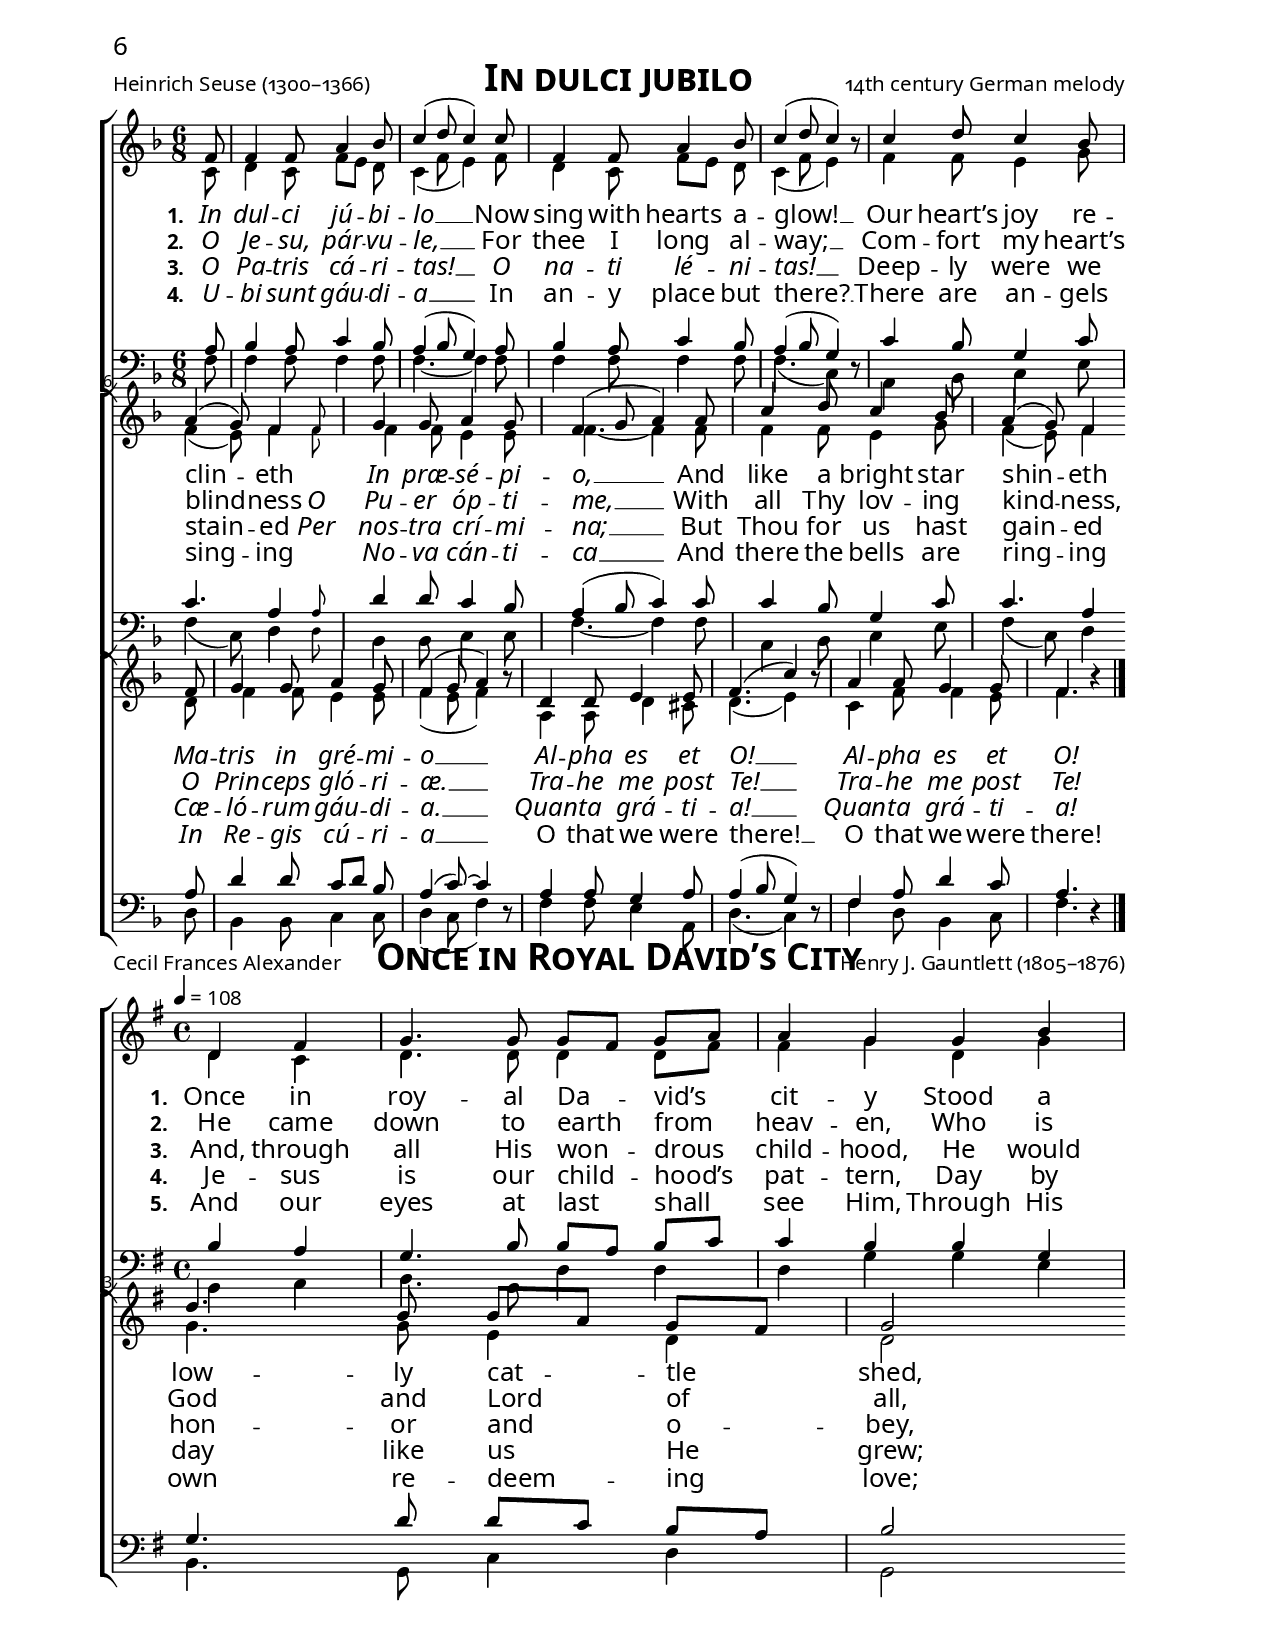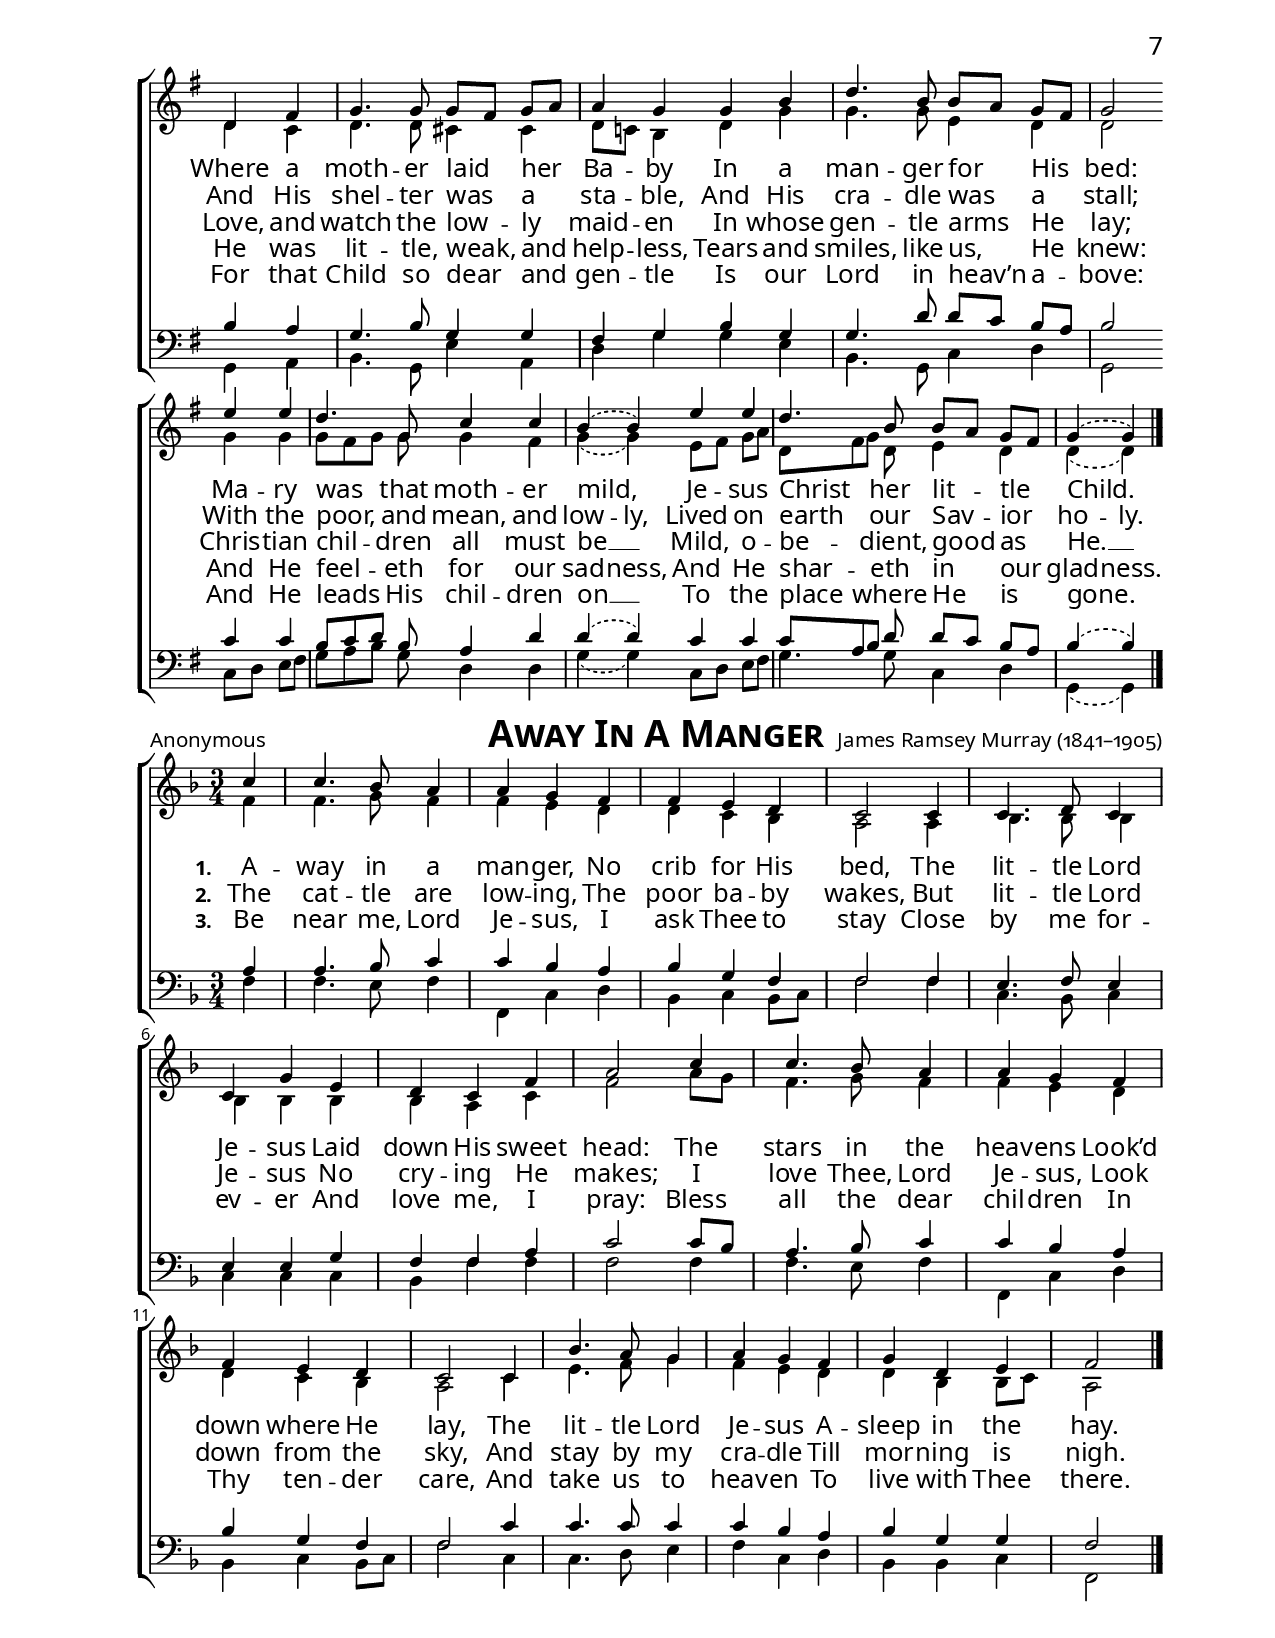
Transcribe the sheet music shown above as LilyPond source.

\version "2.14.2"
\include "util.ly"
\header {
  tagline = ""%\markup { "from" \concat{\italic "HymnsAndCarolsOfChristmas.com"}}
}
\paper {
  print-all-headers = ##t
  paper-height = 11\in
  paper-width = 8.5\in
  indent = 0\in
  %system-system-spacing = #'((basic-distance . 10) (padding . 0))
  system-system-spacing =
    #'((basic-distance . 0)
       (minimum-distance . 0)
       (padding . -5)
       (stretchability . 100))
  markup-system-spacing =
   #'((basic-distance . 0)
      (minimum-distance . 0)
      (padding . 0)
      (stretchability . 0))
  score-markup-spacing =
    #'((basic-distance . 0)
       (minimum-distance . 0)
       (padding . -20)
       (stretchability . 65))
  ragged-last-bottom = ##f
  ragged-bottom = ##f
  two-sided = ##t
  inner-margin = 1\in
  outer-margin = 0.75\in
  top-margin = 0.26\in
  bottom-margin = 0.25\in
  first-page-number = #6
  print-first-page-number = ##t
  headerLine = ""
  oddHeaderMarkup = \markup\fill-line{
     \override #'(font-name . "Garamond Premier Pro")\abs-fontsize #12.5
     \combine 
        \fill-line{"" \on-the-fly #print-page-number-check-first
        \oldStylePageNum""
        }
        \fill-line{\headerLine}
  }
  evenHeaderMarkup = \markup {
     \override #'(font-name . "Garamond Premier Pro")\abs-fontsize #12.5
     \combine
        \on-the-fly #print-page-number-check-first
        \oldStylePageNum""
        \fill-line{\headerLine}
  }
}
#(set-global-staff-size 18) \paper{ #(define fonts (make-pango-font-tree "Garamond Premier Pro" "Garamond Premier Pro" "Garamond Premier Pro" (/ 18 20))) }



global = {
  \key f \major
  \time 6/8
}

sopMusic = \relative c' {
  \partial 8 f8 |
  f4 f8 a4 bes8 |
  c4( d8 c4) c8 |
  f,4 f8 a4 bes8 |
  c4( d8 c4) b8\rest |
  c4 d8 c4 bes8 |
  
  a4( g8) f4 \teeny f8 \normalsize |
  g4 g8 a4 g8 |
  f4( g8 a4) a8 |
  c4 d8 c4 bes8 |
  a4( g8) f4 \bar"" \break f8 |
  
  g4 g8 a4 g8 |
  f4( g8 a4) b8\rest |
  d,4 d8 e4 e8 |
  f4.( c'4) b8\rest |
  a4 a8 g4 g8 |
  f4. b4\rest \bar "|."
}
sopWords = \lyricmode {
  
}

altoMusic = \relative c' {
  c8 |
  d4 c8 f[ e] d |
  c4( f8 e4) f8 |
  d4 c8 f[ e] d |
  c4( f8 e4) s8 |
  f4 f8 e4 g8 |
  
  f4( e8) f4 \teeny f8 \normalsize |
  f4 f8 e4 e8 |
  f4.~ f4 f8 |
  f4 f8 e4 g8 |
  f4( e8) f4 d8 |
  
  f4 f8 e4 e8 |
  f4( e8 f4) s8 |
  a,4 a8 d4 cis8 |
  d4.( e4) s8 |
  c4 f8 f4 e8 |
  f4. s4 \bar "|."

}
altoWords = \lyricmode {
  \dropLyricsV
  \set stanza = "1. "
  \markup\italic In \markup\italic dul -- \markup\italic ci \markup\italic jú -- \markup\italic bi -- \markup\italic lo __ Now sing with hearts a -- glow! __
  Our heart’s joy re -- clin -- eth "" \markup\italic In \markup\italic præ -- \markup\italic sé -- \markup\italic pi -- \markup\italic o, __
  And like a bright star shin -- eth
  \markup\italic Ma -- \markup\italic tris \markup\italic in \markup\italic gré -- \markup\italic mi -- \markup\italic o __
  \markup\italic Al -- \markup\italic pha \markup\italic es \markup\italic et \markup\italic O! __
  \markup\italic Al -- \markup\italic pha \markup\italic es \markup\italic et \markup\italic O!
}
altoWordsII = \lyricmode {
  \dropLyricsV
  \set stanza = "2. "
  \markup\italic O \markup\italic Je -- \markup\italic su, \markup\italic pár -- \markup\italic vu -- \markup\italic le, __
  For thee I long al -- way; __
  Com -- fort my heart’s blind -- ness
  \markup\italic O \markup\italic Pu -- \markup\italic er \markup\italic óp -- \markup\italic ti -- \markup\italic me, __
  With all Thy lov -- ing kind -- ness,
  \markup\italic O \markup\italic Prin -- \markup\italic ceps \markup\italic gló -- \markup\italic ri -- \markup\italic æ. __
  \markup\italic Tra -- \markup\italic he \markup\italic me \markup\italic post \markup\italic Te! __
  \markup\italic Tra -- \markup\italic he \markup\italic me \markup\italic post \markup\italic Te!
}
altoWordsIII = \lyricmode {
  \dropLyricsV
  \set stanza = "3. "
  \markup\italic O \markup\italic Pa -- \markup\italic tris \markup\italic cá -- \markup\italic ri -- \markup\italic tas! __
  \markup\italic O \markup\italic na -- \markup\italic ti \markup\italic lé -- \markup\italic ni -- \markup\italic tas! __
  Deep -- ly were we stain -- ed
  \markup\italic Per \markup\italic nos -- \markup\italic tra \markup\italic crí -- \markup\italic mi -- \markup\italic na; __
  But Thou for us hast gain -- ed
  \markup\italic Cæ -- \markup\italic ló -- \markup\italic rum \markup\italic gáu -- \markup\italic di -- \markup\italic a. __
  \markup\italic Quan -- \markup\italic ta \markup\italic grá -- \markup\italic ti -- \markup\italic a! __
  \markup\italic Quan -- \markup\italic ta \markup\italic grá -- \markup\italic ti -- \markup\italic a!
}
altoWordsIV = \lyricmode {
  \dropLyricsV
  \set stanza = "4. "
  \markup\italic U -- \markup\italic bi \markup\italic sunt \markup\italic gáu -- \markup\italic di -- \markup\italic a __
  In an -- y place but there? __
  There are an -- gels sing -- ing ""
  \markup\italic No -- \markup\italic va \markup\italic cán -- \markup\italic ti -- \markup\italic ca __
  And there the bells are ring -- ing
  \markup\italic In \markup\italic Re -- \markup\italic gis \markup\italic cú -- \markup\italic ri -- \markup\italic a __
  O that we were there! __
  O that we were there!
}

tenorMusic = \relative c' {
  a8 |
  bes4 a8 c4 bes8 |
  a4( bes8 g4) a8 |
  bes4 a8 c4 bes8 |
  a4( bes8 g4) s8 |
  c4 bes8 g4 c8 |
  
  c4. a4 \teeny a8 \normalsize |
  d4 d8 c4 bes8 |
  a4( bes8 c4) c8 |
  c4 bes8 g4 c8 |
  c4. a4 a8 |
  
  d4 d8 c[ d] bes |
  a4( c8)~ c4 s8 |
  a4 a8 g4 a8 |
  a4( bes8 g4) s8 |
  f4 a8 d4 c8 |
  a4. s4 \bar "|."
}
tenorWords = \lyricmode {

}

bassMusic = \relative c {
  f8 |
  f4 f8 f4 f8 |
  f4.~ f4 f8 |
  f4 f8 f4 f8 |
  f4.( c4) d8\rest |
  a4 bes8 c4 e8 |
  
  f4( c8) d4 \teeny d8 \normalsize |
  bes4 bes8 c4 c8 |
  f4.~ f4 f8 |
  a,4 bes8 c4 e8 |
  f4( c8) d4 d8 |
  
  bes4 bes8 c4 c8 |
  d4( c8 f4) d8\rest |
  f4 f8 e4 a,8 |
  d4.( c4) d8\rest |
  f4 d8 bes4 c8 |
  f4. d4\rest \bar "|."

}
bassWords = \lyricmode {

}

\score {
  <<
   \new ChoirStaff <<
%    \new Lyrics = sopranos \with { \override VerticalAxisGroup #'nonstaff-relatedstaff-spacing = #'((basic-distance . 1)) }
    \new Staff = women <<
      \new Voice = "sopranos" { \voiceOne << \global \sopMusic >> }
      \new Voice = "altos" { \voiceTwo << \global \altoMusic >> }
    >>
    \new Lyrics \with { alignAboveContext = "women" \override VerticalAxisGroup #'nonstaff-relatedstaff-spacing = #'((basic-distance . 1))} \lyricsto "sopranos" \sopWords
    \new Lyrics = "altosIV"  \with { alignBelowContext = "women" } \lyricsto "sopranos" \altoWordsIV
    \new Lyrics = "altosIII"  \with { alignBelowContext = "women" } \lyricsto "sopranos" \altoWordsIII
    \new Lyrics = "altosII"  \with { alignBelowContext = "women" } \lyricsto "sopranos" \altoWordsII
    \new Lyrics = "altos"  \with { alignBelowContext = "women" \override VerticalAxisGroup #'nonstaff-relatedstaff-spacing = #'((basic-distance . 1)) } \lyricsto "sopranos" \altoWords
   \new Staff = men <<
      \clef bass
      \new Voice = "tenors" { \voiceOne << \global \tenorMusic >> }
      \new Voice = "basses" { \voiceTwo << \global \bassMusic >> }
    >>
    \new Lyrics \with { alignAboveContext = "men" \override VerticalAxisGroup #'nonstaff-relatedstaff-spacing = #'((basic-distance . 1)) } \lyricsto "tenors" \tenorWords
    \new Lyrics \with { alignBelowContext = "men" \override VerticalAxisGroup #'nonstaff-relatedstaff-spacing = #'((basic-distance . 1)) } \lyricsto "basses" \bassWords
  >>
%    \new PianoStaff << \new Staff { \new Voice { \pianoRH } } \new Staff { \clef "bass" \pianoLH } >>
  >>
  \layout {
  \context {
    \Lyrics
    \override LyricText #'font-size = #2
  }
    \context {
      \Score
      \override SpacingSpanner #'base-shortest-duration = #(ly:make-moment 1 2)
      \override SpacingSpanner #'common-shortest-duration = #(ly:make-moment 1 2)
    }
    \context {
      % Remove all empty staves
      % \Staff \RemoveEmptyStaves \override VerticalAxisGroup #'remove-first = ##t
    }
    \context {
      \Lyrics
      \override LyricText #'X-offset = #center-on-word
    }
  }
  \header {
    title = \markup{\override #'(font-name . "Garamond Premier Pro Semibold"){ \abs-fontsize #18 \smallCapsOldStyle"In dulci jubilo"}}
    poet = \markup\oldStyleNum"Heinrich Seuse (1300–1366)"
    composer = \markup\oldStyleNum"14th century German melody"
    
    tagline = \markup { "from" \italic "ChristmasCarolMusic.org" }
  }
}





















global = {
  \key g \major
  \time 4/4
  \autoBeamOff
}

sopMusic = \relative c' {
  \tempo 4 = 108
  \partial 2 d4 fis |
  g4. g8 g[ fis] g[ a] |
  a4 g g b |
  
  d4. b8 b[ a] g[ fis] |
  g2 \bar""\break d4 fis |
  g4. g8 g[ fis] g[ a] |
  
  a4 g g b |
  d4. b8 b[ a] g[ fis] |
  g2 \bar""\break e'4 e |
  
  d4. g,8 c4 c |
  \slurDashed b4( b) e e |
  \slurSolid d4. b8 b[ a] g[ fis] |
  \slurDashed g4( g) \bar "|."
}
sopWords = \lyricmode {
  
}

altoMusic = \relative c' {
  d4 c |
  d4. d8 d4 d8[ fis] |
  fis4 g d g |
  g4. g8 e4 d |
  d2 d4 c |
  
  d4. d8 cis4 cis |
  d8[ c!] b4 d g |
  g4. g8 e4 d |
  d2 g4 g |
  
  g8[ fis g] g g4 fis |
  \slurDashed g4( g) e8[ fis] g[ a] |
  d,[ fis g] d e4 d |
  d( d) \bar "|."
}
altoWords = \lyricmode {
  \dropLyricsIX
  \set stanza = "1. "
  \set ignoreMelismata = ##t
  Once in roy -- al Da -- _ vid’s _ cit -- y
  Stood a low -- ly cat -- _ tle _ shed,
  Where a moth -- er laid _ her _ Ba -- by
  In a man -- ger for _ His _ bed:
  \set associatedVoice = "tenors"
  Ma -- ry was _ _ that moth -- er mild, _
  Je -- sus Christ _ _ her lit -- _ tle _ Child. _
}
altoWordsII = \lyricmode {
  \dropLyricsIX
  \set stanza = "2. "
  \set ignoreMelismata = ##t
  He came down to earth _ from _ heav -- en,
  Who is God and Lord _ of _ all,
  And His shel -- ter was _ a _ sta -- ble,
  And His cra -- dle was _ a _ stall;
  \set associatedVoice = "tenors"
  With the poor, _ _ and mean, and low -- ly,
  Lived on earth _ _ our Sav -- _ ior _ ho -- ly.
}
altoWordsIII = \lyricmode {
  \dropLyricsIX
  \set stanza = "3. "
  And, through all His won -- drous child -- hood,
    He would hon -- or and o -- bey,
  Love, and watch the low -- ly maid -- en
    In whose gen -- tle arms He lay;
  \set associatedVoice = "tenors"
  Chris -- tian chil -- dren all must be __
  Mild, o -- be -- dient, good as He. __
}
altoWordsIV = \lyricmode {
  \dropLyricsIX
  \set stanza = "4. "
  \set ignoreMelismata = ##t
  Je -- sus is our child -- _ hood’s _ pat -- tern,
  Day by day like us _ He _ grew;
  He was lit -- tle, weak, _ and _ help -- less,
  Tears and smiles, like us, _ He _ knew:
  \set associatedVoice = "tenors"
  And He feel -- _ _ eth for our sad -- ness,
  And He shar -- _ _ eth in _ our _ glad -- ness.
}
altoWordsV = \lyricmode {
  \dropLyricsIX
  \set ignoreMelismata = ##t
  \set stanza = "5. "
  And our eyes at last _ shall _ see Him,
  Through His own re -- deem -- _ ing _ love;
  For that Child so dear _ and _ gen -- tle
  Is our Lord in heav’n _ a -- _ bove:
  \set associatedVoice = "tenors"
  And He leads _ _ His chil -- dren on __ _
  To the place _ _ where He _ is _ gone. _
}

tenorMusic = \relative c' {
  b4 a |
  g4. b8 b[ a] b[ c] |
  c4 b b g |
  g4. d'8 d[ c] b[ a] |
  b2 b4 a |
  
  g4. b8 g4 g |
  fis g b g |
  g4. d'8 d[ c] b[ a] |
  b2 c4 c |
  
  b8[ c d] b a4 d |
  \slurDashed d4( d) c c |
  c8[ a b] d d[ c] b[ a] |
  b4( b) \bar "|."
}
tenorWords = \lyricmode {

}

bassMusic = \relative c {
  g4 a |
  b4. g8 d'4 d |
  d g g e |
  b4. g8 c4 d |
  g,2 g4 a |
  
  b4. g8 e'4 a, |
  d g g e |
  b4. g8 c4 d |
  g,2 c8[ d] e[ fis] |
  
  g[ a b] g d4 d |  
  \slurDashed g4( g) c,8[ d] e[ fis] |
  g4. g8 c,4 d |
  g,( g) \bar "|."
}
bassWords = \lyricmode {

}

\score {
  <<
   \new ChoirStaff <<
%    \new Lyrics = sopranos \with { \override VerticalAxisGroup #'nonstaff-relatedstaff-spacing = #'((basic-distance . 1)) }
    \new Staff = women <<
      \new Voice = "sopranos" { \voiceOne << \global \sopMusic >> }
      \new Voice = "altos" { \voiceTwo << \global \altoMusic >> }
    >>
   \new Staff = men <<
      \clef bass
      \new Voice = "tenors" { \voiceOne << \global \tenorMusic >> }
      \new Voice = "basses" { \voiceTwo << \global \bassMusic >> }
    >>
    \new Lyrics \with { alignAboveContext = "women" } \lyricsto "sopranos" \sopWords
    \new Lyrics = "altosV"  \with { alignBelowContext = "women" } \lyricsto "sopranos" \altoWordsV
    \new Lyrics = "altosIV"  \with { alignBelowContext = "women" } \lyricsto "sopranos" \altoWordsIV
    \new Lyrics = "altosIII"  \with { alignBelowContext = "women" } \lyricsto "sopranos" \altoWordsIII
    \new Lyrics = "altosII"  \with { alignBelowContext = "women" } \lyricsto "sopranos" \altoWordsII
    \new Lyrics = "altos"  \with { alignBelowContext = "women" \override VerticalAxisGroup #'nonstaff-relatedstaff-spacing = #'((padding . -0.5)) } \lyricsto "sopranos" \altoWords
    \new Lyrics \with { alignAboveContext = "men" \override VerticalAxisGroup #'nonstaff-relatedstaff-spacing = #'((basic-distance . 1)) } \lyricsto "tenors" \tenorWords
    \new Lyrics \with { alignBelowContext = "men" \override VerticalAxisGroup #'nonstaff-relatedstaff-spacing = #'((basic-distance . 1)) } \lyricsto "basses" \bassWords
  >>
%    \new PianoStaff << \new Staff { \new Voice { \pianoRH } } \new Staff { \clef "bass" \pianoLH } >>
  >>
  \layout {
  \context {
    \Lyrics
    \override LyricText #'font-size = #2
  }
    \context {
      \Score
      %\override SpacingSpanner #'base-shortest-duration = #(ly:make-moment 1 8)
      %\override SpacingSpanner #'common-shortest-duration = #(ly:make-moment 1 4)
    }
    \context {
      % Remove all empty staves
      % \Staff \RemoveEmptyStaves \override VerticalAxisGroup #'remove-first = ##t
    }
    \context {
      \Lyrics
      \override LyricText #'X-offset = #center-on-word
    }
  }
  \header {
    title = \markup{\override #'(font-name . "Garamond Premier Pro Semibold"){ \abs-fontsize #18 \smallCapsOldStyle"Once in Royal David’s City"}}
    poet = \markup\oldStyleNum"Cecil Frances Alexander" % (1818–1895)"
    composer = \markup\oldStyleNum"Henry J. Gauntlett (1805–1876)"
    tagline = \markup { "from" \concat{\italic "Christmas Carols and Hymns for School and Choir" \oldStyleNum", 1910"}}
  }
}
















\paper {
  scoreTitleMarkup = \markup {
    \fill-line {
      \fromproperty #'header:poet
      \fontsize #4 \bold \fromproperty #'header:title
      \fromproperty #'header:composer
    }
  }
}
global = {
  \key f \major
  \time 3/4
  \autoBeamOff
}

sopMusic = \relative c'' {
  \partial 4 c4 |
  c4. bes8 a4 |
  a g f |
  f e d |
  c2 c4 |
  c4. d8 c4 |
  
  c g' e |
  d c f |
  a2 c4 |
  c4. bes8 a4 |
  \slurDashed a g f |
  
  f e d |
  c2 c4 |
  bes'4. a8 g4 |
  a g f |
  g d e |
  f2 \bar "|."
%{IF_LESSER
\pageBreak
%}%END_IF_LESSER
}
sopWords = \lyricmode {
  
}

altoMusic = \relative c' {
  f4 |
  f4. g8 f4 |
  f e d |
  d c bes |
  a2 a4 |
  bes4. bes8 bes4 |
  
  bes bes bes |
  bes a c |
  f2 a8[ g] |
  f4. g8 f4 |
  f e d |
  
  d c bes |
  a2 c4 |
  e4. f8 g4 |
  f e d |
  d bes bes8[ c] |
  a2 \bar "|."
}
altoWords = \lyricmode {
  \dropLyricsIV
  \set stanza = "1. "
  A -- way in a man -- ger,
  No crib for His bed,
  The lit -- tle Lord Je -- sus
  Laid down His sweet head:
  The stars in the heav -- ens
  Look’d down where He lay,
  The lit -- tle Lord Je -- sus
  A -- sleep in the hay.
}
altoWordsII = \lyricmode {
  \dropLyricsIV
  \set stanza = "2. "
  The cat -- tle are low -- ing,
  The poor ba -- by wakes,
  But lit -- tle Lord Je -- sus
  No cry -- ing He makes;
  I love Thee, Lord Je -- sus,
  Look down from the sky,
  And stay by my cra -- dle
  Till mor -- ning is nigh.
}
altoWordsIII = \lyricmode {
  \dropLyricsIV
  \set stanza = "3. "
  Be near me, Lord Je -- sus,
  I ask Thee to stay
  Close by me for -- ev -- er
  And love me, I pray:
  Bless all the dear chil -- dren
  In Thy ten -- der care,
  And take us to heav -- en
  To live with Thee there.
}
altoWordsIV = \lyricmode {
}

tenorMusic = \relative c {
  a'4 |
  a4. bes8 c4 |
  c bes a |
  bes g f |
  f2 f4 |
  e4. f8 e4 |
  
  e e g |
  f f a |
  c2 c8[ bes] |
  a4. bes8 c4 |
  c bes a |
  
  bes g f |
  f2 c'4 |
  c4. c8 c4 |
  c bes a |
  bes g g |
  f2 \bar "|."
}
tenorWords = \lyricmode {

}

bassMusic = \relative c {
  f4 |
  f4. e8 f4 |
  f,4 c' d |
  bes c bes8[ c] |
  f2 f4 |
  c4. bes8 c4 |
  
  c c c |
  bes f' f |
  f2 f4 |
  f4. e8 f4 |
  f, c' d |
  
  bes c bes8[ c] |
  f2 c4 |
  c4. d8 e4 |
  f c d |
  bes bes c4 |
  f,2 \bar "|."
}
bassWords = \lyricmode {

}

\score {
  <<
   \new ChoirStaff <<
%    \new Lyrics = sopranos \with { \override VerticalAxisGroup #'nonstaff-relatedstaff-spacing = #'((basic-distance . 1)) }
    \new Staff = women <<
      \new Voice = "sopranos" { \voiceOne << \global \sopMusic >> }
      \new Voice = "altos" { \voiceTwo << \global \altoMusic >> }
    >>
    \new Lyrics \with { alignAboveContext = "women" } \lyricsto "sopranos" \sopWords
    \new Lyrics = "altosIV"  \with { alignBelowContext = "women" } \lyricsto "sopranos" \altoWordsIV
    \new Lyrics = "altosIII"  \with { alignBelowContext = "women" } \lyricsto "sopranos" \altoWordsIII
    \new Lyrics = "altosII"  \with { alignBelowContext = "women" } \lyricsto "sopranos" \altoWordsII
    \new Lyrics = "altos"  \with { alignBelowContext = "women" } \lyricsto "sopranos" \altoWords
   \new Staff = men <<
      \clef bass
      \new Voice = "tenors" { \voiceOne << \global \tenorMusic >> }
      \new Voice = "basses" { \voiceTwo << \global \bassMusic >> }
    >>
    \new Lyrics \with { alignAboveContext = "men" \override VerticalAxisGroup #'nonstaff-relatedstaff-spacing = #'((basic-distance . 1)) } \lyricsto "tenors" \tenorWords
    \new Lyrics \with { alignBelowContext = "men" \override VerticalAxisGroup #'nonstaff-relatedstaff-spacing = #'((basic-distance . 1)) } \lyricsto "basses" \bassWords
  >>
%    \new PianoStaff << \new Staff { \new Voice { \pianoRH } } \new Staff { \clef "bass" \pianoLH } >>
  >>
  \layout {
  \context {
    \Lyrics
    \override LyricText #'font-size = #2
  }
    %#(layout-set-staff-size 13)
    #(define fonts (make-pango-font-tree "Garamond Premier Pro" "Garamond Premier Pro" "Garamond Premier Pro" (/ 18 20)))
    #(define fonts (make-pango-font-tree "Garamond Premier Pro" "Garamond Premier Pro" "Garamond Premier Pro" (/ 17.8 20)))
    \context {
      \Score
      \override SpacingSpanner #'base-shortest-duration = #(ly:make-moment 1 2)
      \override SpacingSpanner #'common-shortest-duration = #(ly:make-moment 1 2)
    }
    \context {
      % Remove all empty staves
      % \Staff \RemoveEmptyStaves \override VerticalAxisGroup #'remove-first = ##t
    }
    \context {
      \Lyrics
      \override LyricText #'X-offset = #center-on-word
    }
  }
  \header {
    title = \markup{\override #'(font-name . "Garamond Premier Pro Semibold"){ \abs-fontsize #18 \smallCapsOldStyle"Away In A Manger"}}
    poet = \markup\oldStyleNum"Anonymous"
    composer = \markup\oldStyleNum"James Ramsey Murray (1841–1905)"
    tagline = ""%\markup { "from" \italic {ChristmasCarolMusic.org}}
  }
}
\paper {
  headerLine = ""
}